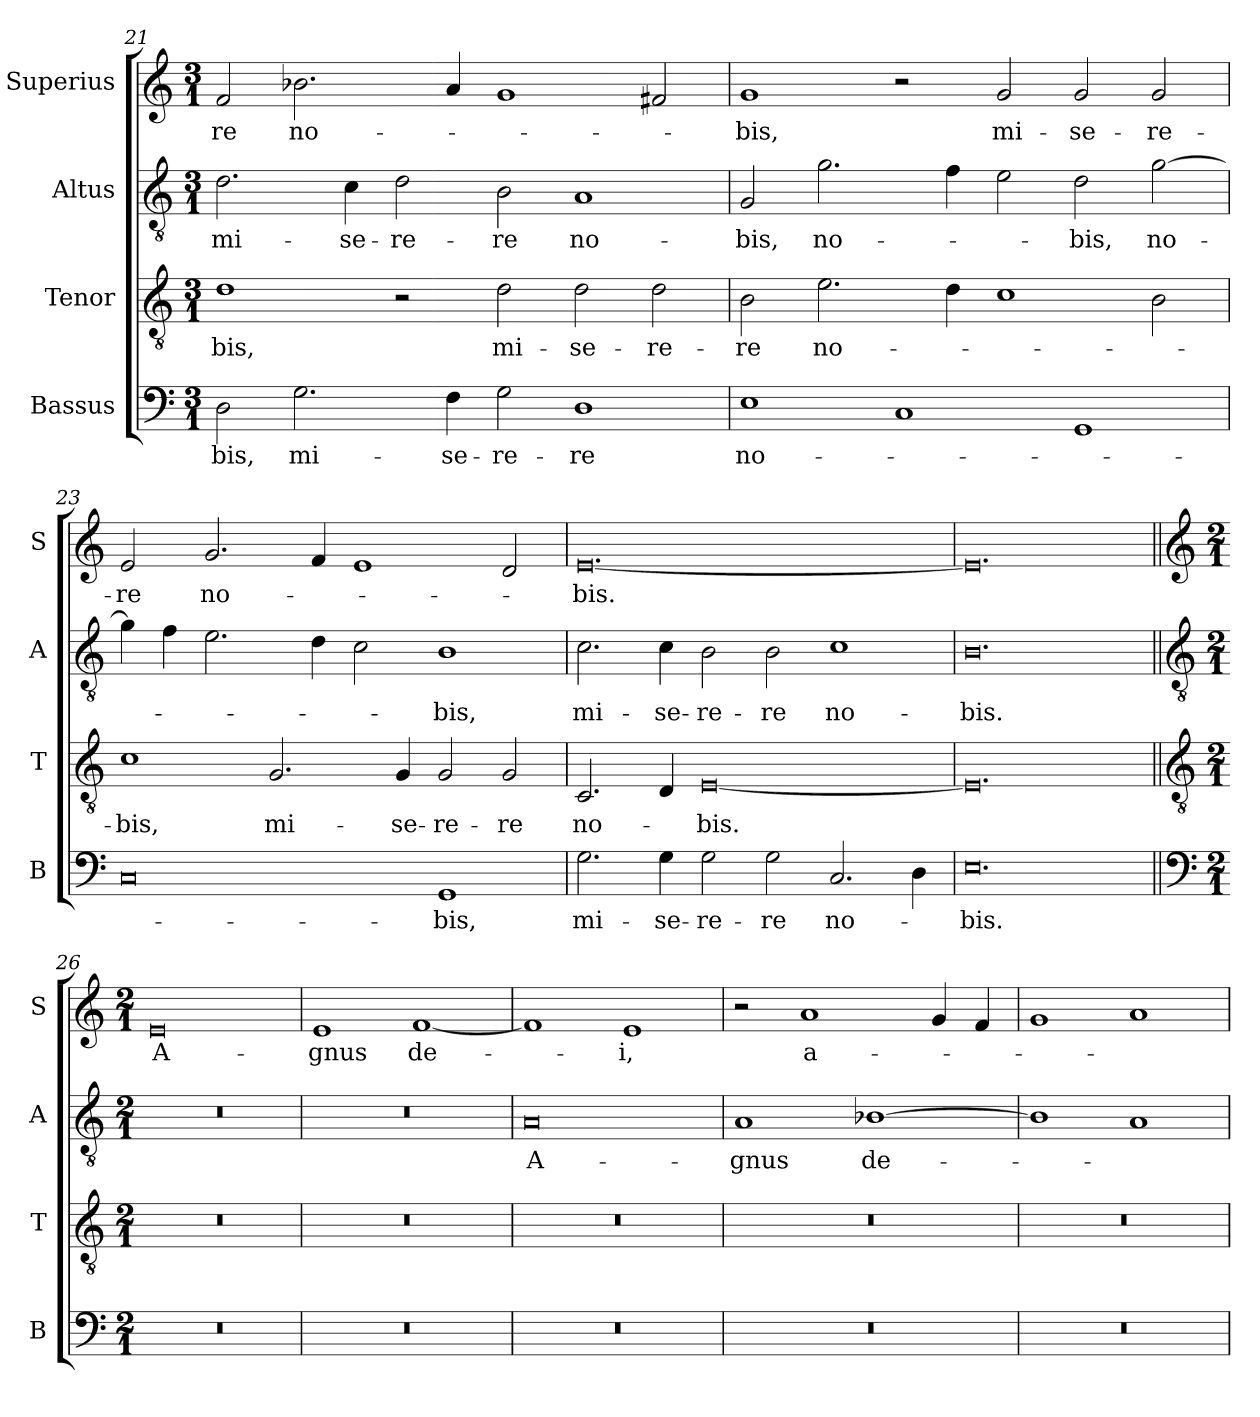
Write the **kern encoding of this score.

**kern	**text	**kern	**text	**kern	**text	**kern	**text
*part4	*part4	*part3	*part3	*part2	*part2	*part1	*part1
*staff4	*staff4	*staff3	*staff3	*staff2	*staff2	*staff1	*staff1
*I"Bassus	*	*I"Tenor	*	*I"Altus	*	*I"Superius	*
*I'B	*	*I'T	*	*I'A	*	*I'S	*
*clefF4	*	*clefGv2	*	*clefGv2	*	*clefG2	*
*k[]	*	*k[]	*	*k[]	*	*k[]	*
*M3/1	*	*M3/1	*	*M3/1	*	*M3/1	*
=21	=21	=21	=21	=21	=21	=21	=21
2D\	-bis,	1d	-bis,	2.d\	mi-	2f/	-re
2.G\	mi-	.	.	.	.	2.b-X\	no-
.	.	.	.	4c\	-se-	.	.
.	.	2r	.	2d\	-re-	.	.
4F\	-se-	.	.	.	.	4a/	.
2G\	-re-	2d\	mi-	2B\	-re	1g	.
1D	-re	2d\	-se-	1A	no-	.	.
.	.	2d\	-re-	.	.	2f#X/	.
=22	=22	=22	=22	=22	=22	=22	=22
1E	no-	2B\	-re	2G/	-bis,	1g	-bis,
.	.	2.e\	no-	2.g\	no-	.	.
1C	.	.	.	.	.	2r	.
.	.	4d\	.	4f\	.	.	.
.	.	1c	.	2e\	.	2g/	mi-
1GG	.	.	.	2d\	-bis,	2g/	-se-
.	.	2B\	.	[2g\	no-	2g/	-re-
=23	=23	=23	=23	=23	=23	=23	=23
0C	.	1c	-bis,	4g\]	.	2e/	-re
.	.	.	.	4f\	.	.	.
.	.	.	.	2.e\	.	2.g/	no-
.	.	2.G/	mi-	.	.	.	.
.	.	.	.	4d\	.	4f/	.
.	.	.	.	2c\	.	1e	.
.	.	4G/	-se-	.	.	.	.
1GG	-bis,	2G/	-re-	1B	-bis,	.	.
.	.	2G/	-re	.	.	2d/	.
=24	=24	=24	=24	=24	=24	=24	=24
2.G\	mi-	2.C/	no-	2.c\	mi-	[0.e	-bis.
4G\	-se-	4D/	.	4c\	-se-	.	.
2G\	-re-	[0E	-bis.	2B\	-re-	.	.
2G\	-re	.	.	2B\	-re	.	.
2.C/	no-	.	.	1c	no-	.	.
4D\	.	.	.	.	.	.	.
=25	=25	=25	=25	=25	=25	=25	=25
0.E	-bis.	0.E]	.	0.B	-bis.	0.e]	.
!!LO:LB:g=z
=26||	=26||	=26||	=26||	=26||	=26||	=26||	=26||
*clefF4	*	*clefGv2	*	*clefGv2	*	*clefG2	*
*k[]	*	*k[]	*	*k[]	*	*k[]	*
*M2/1	*	*M2/1	*	*M2/1	*	*M2/1	*
0r	.	0r	.	0r	.	0e	A-
=27	=27	=27	=27	=27	=27	=27	=27
0r	.	0r	.	0r	.	1e	-gnus
.	.	.	.	.	.	[1f	de-
=28	=28	=28	=28	=28	=28	=28	=28
0r	.	0r	.	0A	A-	1f]	.
.	.	.	.	.	.	1e	-i,
=29	=29	=29	=29	=29	=29	=29	=29
0r	.	0r	.	1A	-gnus	2r	.
.	.	.	.	.	.	1a	a-
.	.	.	.	[1B-X	de-	.	.
.	.	.	.	.	.	4g/	.
.	.	.	.	.	.	4f/	.
=30	=30	=30	=30	=30	=30	=30	=30
0r	.	0r	.	1B-]	.	1g	.
.	.	.	.	1A	.	1a	.
=	=	=	=	=	=	=	=
*-	*-	*-	*-	*-	*-	*-	*-
